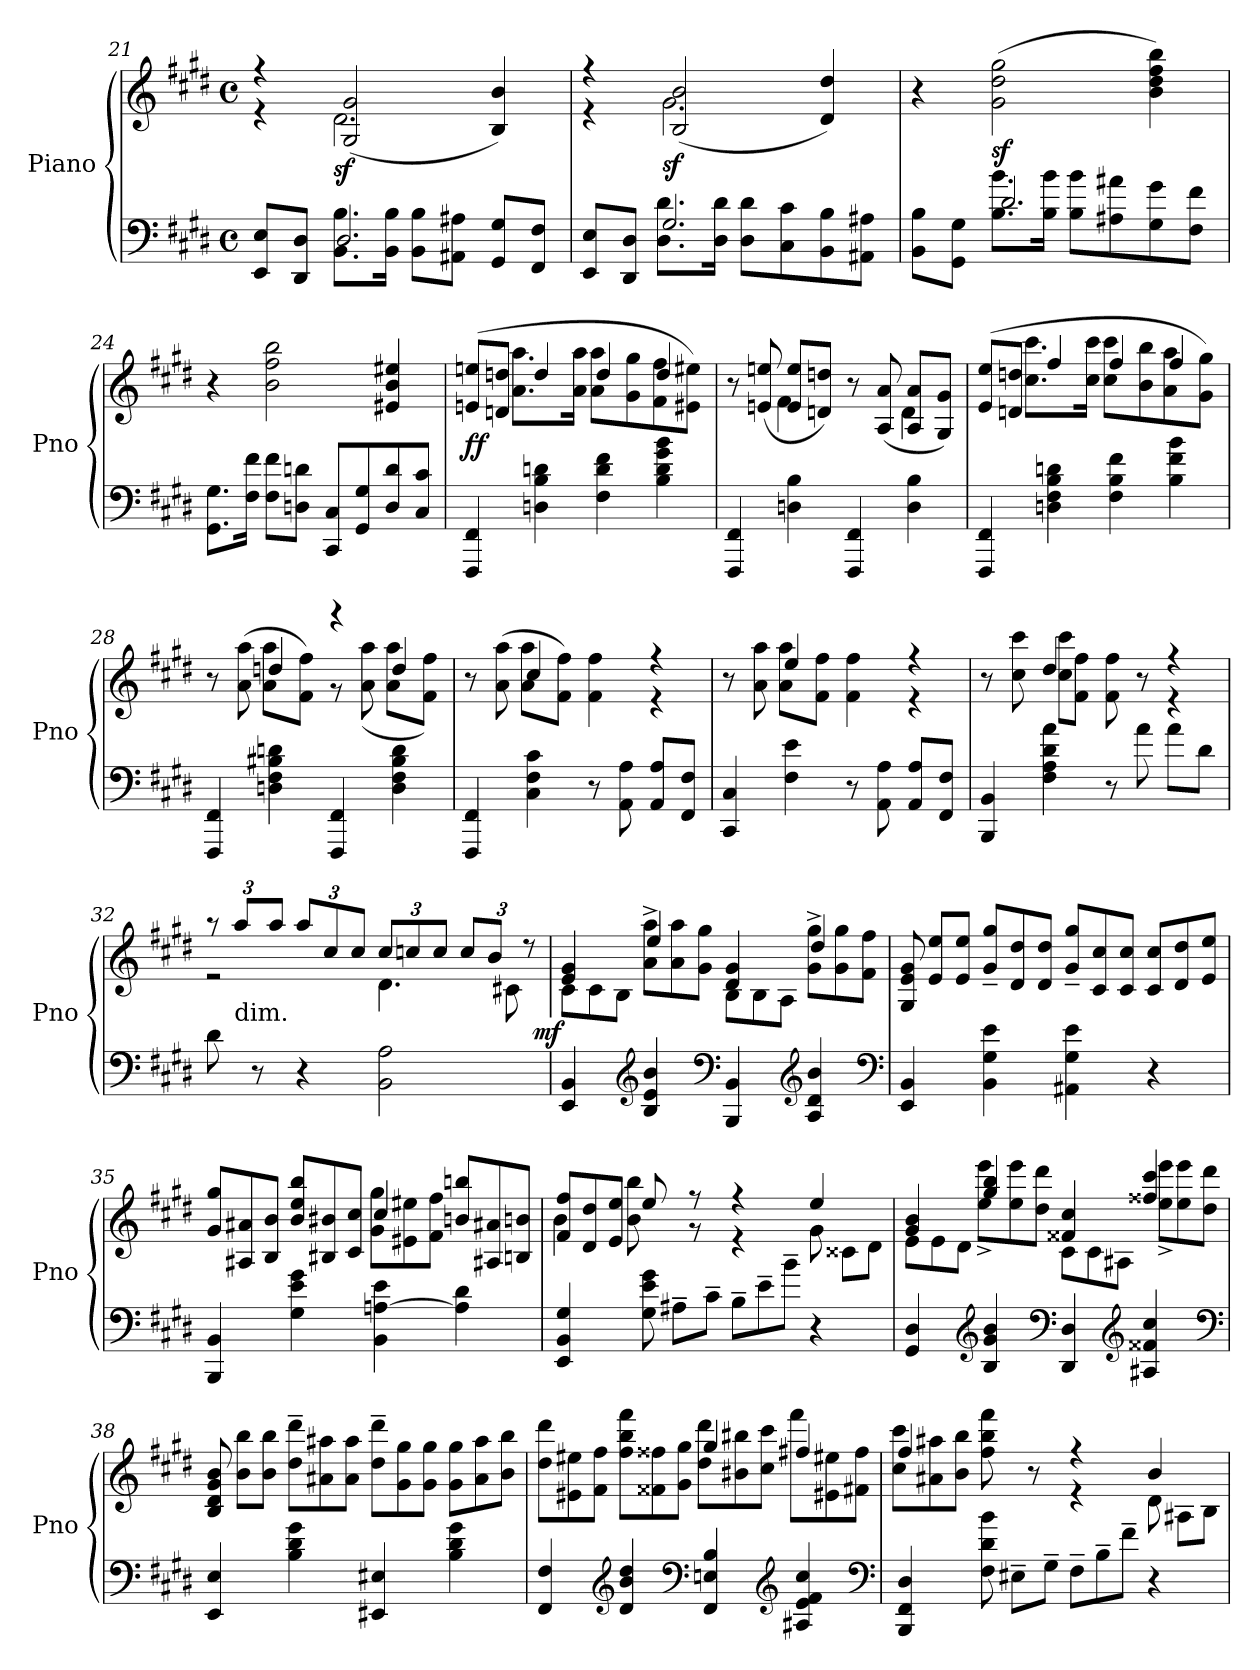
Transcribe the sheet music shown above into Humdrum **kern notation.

**kern	**kern	**dynam
*part1	*part1	*part1
*staff2	*staff1	*staff1/2
*I"Piano	*	*
*I'Pno	*	*
*clefF4	*clefG2	*
*k[f#c#g#d#]	*k[f#c#g#d#]	*
*M4/4	*M4/4	*
*met(c)	*met(c)	*
=21	=21	=21
*^	*^	*
4ryy	8EE 8EL	4r	4r	.
.	8DD# 8D#J	.	.	.
8.BB\ 8.B\L	2.D#/	2.d#\	(>2G#/ 2g#/	sf
16BB\ 16B\Jk	.	.	.	.
8BB\ 8B\L	.	.	.	.
8AA#X\ 8A#X\J	.	.	.	.
8GG# 8G#L	.	.	4B/ 4b/)	.
8FF# 8F#J	.	.	.	.
=22	=22	=22	=22	=22
4ryy	8EE 8EL	4r	4r	.
.	8DD# 8D#J	.	.	.
2.G#	8.D# 8.d#L	2.g#\	(>2B/ 2b/	sf
.	16D# 16d#Jk	.	.	.
.	8D# 8d#L	.	.	.
.	8C# 8c#	.	.	.
.	8BB 8B	.	4d#/ 4dd#/)	.
.	8AA#X 8A#XJ	.	.	.
*	*	*v	*v	*
=23	=23	=23	=23
4ryy	8BB 8BL	4r	.
.	8GG# 8G#J	.	.
8.B\ 8.b\L	2.d#/	(2g# 2dd# 2gg#	sf
16B\ 16b\Jk	.	.	.
8B\ 8b\L	.	.	.
8A#X\ 8a#X\	.	.	.
8G#\ 8g#\	.	4b 4dd# 4ff# 4bb)	.
8F#\ 8f#\J	.	.	.
*v	*v	*	*
=24	=24	=24
8.GG# 8.G#L	4r	.
16F# 16f#Jk	.	.
8F# 8f#L	2b 2ff# 2bb	.
8Dn 8dnJ	.	.
8CC# 8C#L	.	.
8GG# 8G#	.	.
8D 8d	4e#X 4b 4ee#X	.
8C# 8c#J	.	.
=25	=25	=25
*	*^	*
4FFF# 4FF#	4ryy	(8en 8eenL	ff
.	.	8dn 8ddnJ	.
4Dn 4B 4dn	4dd	8.a 8.aaL	.
.	.	16a 16aaJk	.
4F# 4d 4f#	4dd	8a 8aaL	.
.	.	8g# 8gg#	.
4B 4d 4g# 4b	4dd	8f# 8ff#	.
.	.	8e#X 8ee#XJ)	.
=26	=26	=26	=26
4FFF# 4FF#	8r	4ryy	.
.	(>8en 8een	.	.
4Dn 4B	8e 8eeL	4f#	.
.	8dn 8ddnJ)	.	.
4FFF# 4FF#	8r	4ryy	.
.	(>8A 8a	.	.
4D 4B	8A 8aL	4d	.
.	8G# 8g#J)	.	.
=27	=27	=27	=27
4FFF# 4FF#	4ryy	(8e 8eeL	.
.	.	8dn 8ddnJ	.
4Dn 4F# 4B 4dn	4ff#	8.cc# 8.ccc#L	.
.	.	16cc# 16ccc#Jk	.
4F# 4B 4f#	4ff#	8cc# 8ccc#L	.
.	.	8b 8bb	.
4B 4f# 4b	4ff#	8a 8aa	.
.	.	8g# 8gg#J)	.
=28	=28	=28	=28
4FFF# 4FF#	4ryy	8r	.
.	.	(8a 8aa	.
4Dn 4F# 4B#X 4dn	4ddn	8a 8aaL	.
.	.	8f# 8ff#J)	.
4FFF# 4FF#	4r	8r	.
.	.	(>8a 8aa	.
4D 4F# 4B# 4d	4dd	8a 8aaL	.
.	.	8f# 8ff#J)	.
=29	=29	=29	=29
4FFF# 4FF#	4ryy	8r	.
.	.	(8a 8aa	.
4C# 4F# 4c#	4cc#	8a 8aaL	.
.	.	8f# 8ff#J)	.
8r	4ryy	4f# 4ff#	.
8AA 8A	.	.	.
8AA 8AL	4r	4r	.
8FF# 8F#J	.	.	.
=30	=30	=30	=30
4CC# 4C#	4ryy	8r	.
.	.	8a 8aa	.
4F# 4e	4ee	8a 8aaL	.
.	.	8f# 8ff#J	.
8r	4ryy	4f# 4ff#	.
8AA 8A	.	.	.
8AA 8AL	4r	4r	.
8FF# 8F#J	.	.	.
=31	=31	=31	=31
4BBB 4BB	4ryy	8r	.
.	.	8cc# 8ccc#	.
4F# 4A 4d# 4a	4dd#	8cc# 8ccc#L	.
.	.	8f# 8ff#J	.
8r	4ryy	8f# 8ff#	.
8a	.	8r	.
8aL	4r	4r	.
8d#J	.	.	.
=32	=32	=32	=32
*	*Xbrackettup	*	*
8d#	12raa	2re	.
!	!LO:TX:c:t=dim.	!	!
.	12aaL	.	.
8r	.	.	.
.	12aaJ	.	.
4r	12aaL	.	.
.	12cc#	.	.
.	12cc#J	.	.
2BB 2A	12cc#L	4.d#	.
.	12ccn	.	.
.	12ccJ	.	.
.	12ccL	.	.
.	12bJ	.	.
.	.	8c#X	.
.	12r	.	.
=33	=33	=33	=33
*	*Xtuplet	*	*
!	!	!	!LO:DY:rj
4EE 4BB	12c#\L	4e/ 4g#/	mf
.	12c#\	.	.
.	12B\J	.	.
*clefG2	*	*	*
4B 4e 4b	12a^\ 12aa^\L	4ee/	.
.	12a\ 12aa\	.	.
.	12g#\ 12gg#\J	.	.
*clefF4	*	*	*
4BBB 4BB	12B\L	4d#/ 4g#/	.
.	12B\	.	.
.	12A\J	.	.
*clefG2	*	*	*
4A 4d# 4b	12g#^\ 12gg#^\L	4dd#/	.
.	12g#\ 12gg#\	.	.
.	12f#\ 12ff#\J	.	.
*	*v	*v	*
*clefF4	*	*
=34	=34	=34
4EE 4BB	12G# 12e 12g#	.
.	12e 12eeL	.
.	12e 12eeJ	.
4BB 4G# 4e	12g#~/ 12gg#~/L	.
.	12d#/ 12dd#/	.
.	12d#/ 12dd#/J	.
4AA#X 4G# 4e	12g#~ 12gg#~L	.
.	12c# 12cc#	.
.	12c# 12cc#J	.
4r	12c# 12cc#L	.
.	12d# 12dd#	.
.	12e 12eeJ	.
=35	=35	=35
*	*^	*
4BBB 4BB	12g# 12gg#L	4ryy	.
.	12A#X 12a#X	.	.
.	12B 12bJ	.	.
4G# 4e 4g#	4ryy	12b/ 12ee/ 12bb/L	.
.	.	12B#X/ 12b#X/	.
.	.	12c#/ 12cc#/J	.
4BB [4An 4e	4cc#	12g# 12gg#L	.
.	.	12e#X 12ee#X	.
.	.	12f# 12ff#J	.
4A] 4d#	12bn 12bbnL	4ryy	.
.	12A#X 12a#X	.	.
.	12Bn 12bnJ	.	.
=36	=36	=36	=36
4EE 4BB 4G#	12f# 12ff#L	4b	.
.	12d# 12dd#	.	.
.	12e 12eeJ	.	.
*Xtuplet	*	*	*
12G# 12e 12g#	8ee	8b 8bb	.
12A#X~L	.	.	.
.	8r	8r	.
12c#~J	.	.	.
12B~L	4r	4r	.
12e~>\	.	.	.
12b~>\J	.	.	.
4r	4ee	12g#	.
.	.	12c##XL	.
.	.	12d#J	.
=37	=37	=37	=37
4GG# 4D#	4g# 4b	12eL	.
.	.	12e	.
.	.	12d#J	.
*clefG2	*	*	*
4B 4g# 4b	4gg# 4bb	12ee^> 12eee^>L	.
.	.	12ee 12eee	.
.	.	12dd# 12ddd#J	.
*clefF4	*	*	*
4DD# 4D#	4f##X 4cc#	12c#L	.
.	.	12c#	.
.	.	12A#XJ	.
*clefG2	*	*	*
4A#X 4f##X 4cc#	4ff##X 4ccc#	12ee^> 12eee^>L	.
.	.	12ee 12eee	.
.	.	12dd# 12ddd#J	.
*	*v	*v	*
*clefF4	*	*
=38	=38	=38
4EE 4E	12B 12d# 12g# 12b	.
.	12b 12bbL	.
.	12b 12bbJ	.
4B 4d# 4g#	12dd#~ 12ddd#~L	.
.	12a#X 12aa#X	.
.	12a# 12aa#J	.
4EE#X 4E#X	12dd#~ 12ddd#~L	.
.	12g# 12gg#	.
.	12g# 12gg#J	.
4B 4d# 4g#	12g# 12gg#L	.
.	12a# 12aa#	.
.	12b 12bbJ	.
=39	=39	=39
*	*^	*
4FF# 4F#	4ryy	12dd# 12ddd#L	.
.	.	12e#X 12ee#X	.
.	.	12f# 12ff#J	.
*clefG2	*	*	*
4d# 4b 4dd#	4ryy	12ff# 12bb 12fff#L	.
.	.	12f##X 12ff##X	.
.	.	12g# 12gg#J	.
*clefF4	*	*	*
4FF#/ 4En/ 4B/	4gg#	12dd# 12ddd#L	.
.	.	12b#X 12bb#X	.
.	.	12cc# 12ccc#J	.
*clefG2	*	*	*
4A#X 4e 4f# 4cc#	4ff#X	12fff#L	.
.	.	12e#X 12ee#X	.
.	.	12f#X 12ff#J	.
*clefF4	*	*	*
=40	=40	=40	=40
4BBB 4FF# 4D#	4ff#	12cc# 12ccc#L	.
.	.	12a#X 12aa#X	.
.	.	12b 12bbJ	.
12F# 12d# 12b	8ff#\ 8bb\ 8fff#\	4ryy	.
12E#X~L	.	.	.
.	8r	.	.
12G#~J	.	.	.
12F#~L	4r	4r	.
12B~	.	.	.
12f#~>\J	.	.	.
4r	4b	12d#	.
.	.	12A#XL	.
.	.	12BJ	.
*	*v	*v	*
=	=	=
*-	*-	*-
